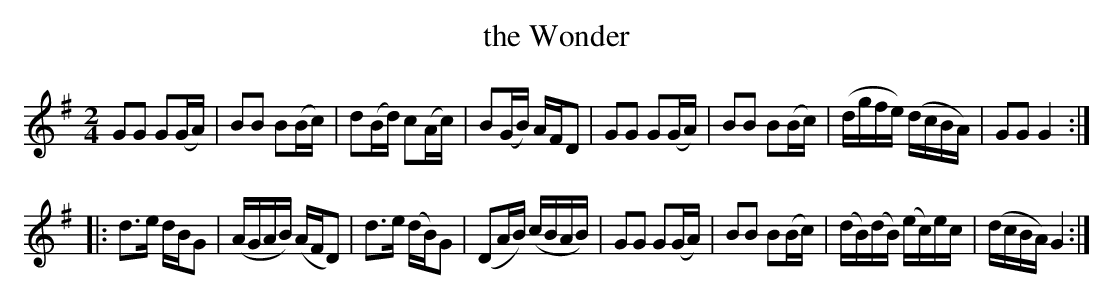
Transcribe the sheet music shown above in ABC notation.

X:1
T:the Wonder
M:2/4
L:1/16
K:G
G2G2 G2(GA)| B2B2   B2(Bc)| d2(Bd)   c2(Ac) | B2(GB) AFD2 |\
G2G2 G2(GA)| B2B2   B2(Bc)|(dgfe)   (dcBA)  | G2G2   G4  :|
|:d3e  dBG2  |(AGAB) (AFD2) | d3e     (dB)G2  |(D2AB) (cBAB)|\
G2G2 G2(GA)| B2B2   B2(Bc)|(dB)(dB) (ec)ec  |(dcBA)  G4  :|
